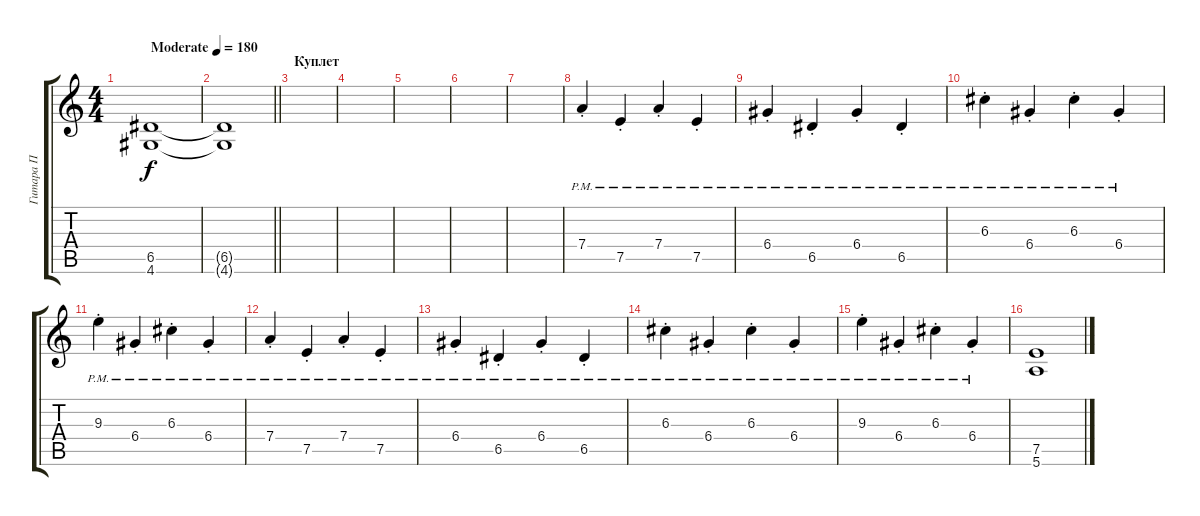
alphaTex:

\track ("Гитара П" "Гитара П") {instrument overdrivenguitar}
\staff {score tabs}
\tuning (E4 B3 G3 D3 A2 E2) {hide}
\ts (4 4)
\tempo (180 "Moderate")
\clef g2
\ks c
(6.5 4.6).1{dy f instrument overdrivenguitar} |
\barLineRight lightlight
(6.5{t} 4.6{t}).1 |
\section ("" "Куплет")
|
|
|
|
|
7.4{pm st}.4 7.5{pm st}.4 7.4{pm st}.4 7.5{pm st}.4 |
6.4{pm st}.4 6.5{pm st}.4 6.4{pm st}.4 6.5{pm st}.4 |
6.3{pm st}.4 6.4{pm st}.4 6.3{pm st}.4 6.4{pm st}.4 |
9.3{pm st}.4 6.4{pm st}.4 6.3{pm st}.4 6.4{pm st}.4 |
7.4{pm st}.4 7.5{pm st}.4 7.4{pm st}.4 7.5{pm st}.4 |
6.4{pm st}.4 6.5{pm st}.4 6.4{pm st}.4 6.5{pm st}.4 |
6.3{pm st}.4 6.4{pm st}.4 6.3{pm st}.4 6.4{pm st}.4 |
9.3{pm st}.4 6.4{pm st}.4 6.3{pm st}.4 6.4{pm st}.4 |
(7.5 5.6).1
